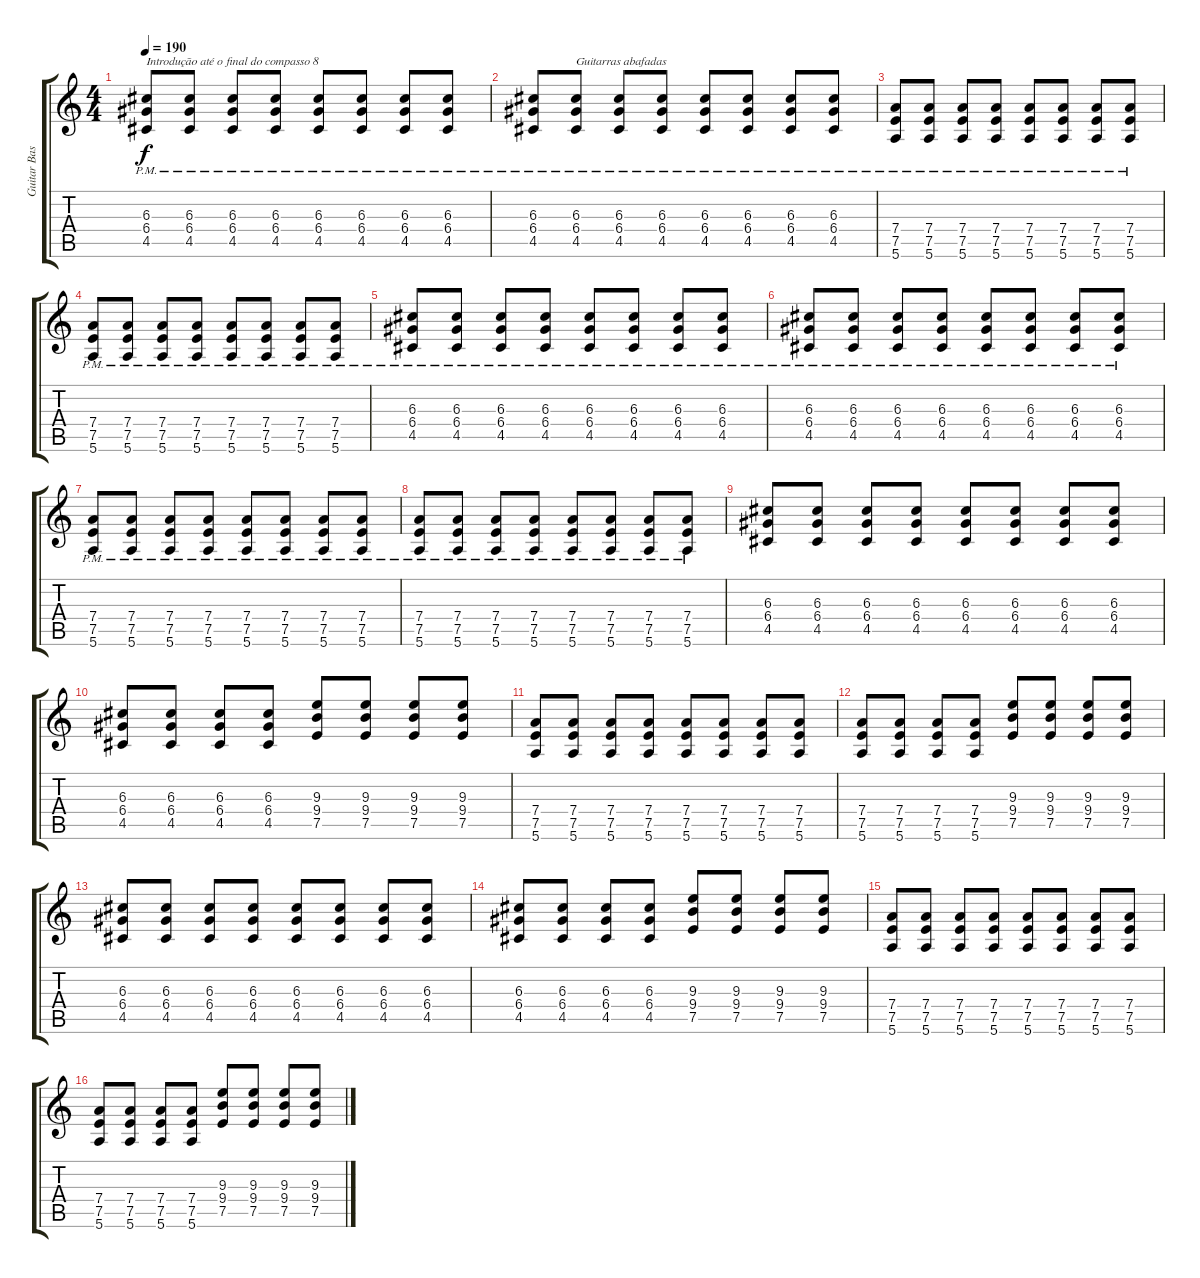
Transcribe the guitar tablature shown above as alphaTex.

\track ("Guitar Base" "Guitar Bas") {instrument distortionguitar}
\staff {score tabs}
\tuning (E4 B3 G3 D3 A2 E2) {hide}
\ts (4 4)
\tempo 190
\clef g2
\ks c
(6.3{pm} 6.4{pm} 4.5{pm}).8{txt "Introdução até o final do compasso 8" dy f instrument distortionguitar} (6.3{pm} 6.4{pm} 4.5{pm}).8 (6.3{pm} 6.4{pm} 4.5{pm}).8 (6.3{pm} 6.4{pm} 4.5{pm}).8 (6.3{pm} 6.4{pm} 4.5{pm}).8 (6.3{pm} 6.4{pm} 4.5{pm}).8 (6.3{pm} 6.4{pm} 4.5{pm}).8 (6.3{pm} 6.4{pm} 4.5{pm}).8 |
(6.3{pm} 6.4{pm} 4.5{pm}).8 (6.3{pm} 6.4{pm} 4.5{pm}).8{txt "Guitarras abafadas"} (6.3{pm} 6.4{pm} 4.5{pm}).8 (6.3{pm} 6.4{pm} 4.5{pm}).8 (6.3{pm} 6.4{pm} 4.5{pm}).8 (6.3{pm} 6.4{pm} 4.5{pm}).8 (6.3{pm} 6.4{pm} 4.5{pm}).8 (6.3{pm} 6.4{pm} 4.5{pm}).8 |
(7.4{pm} 7.5{pm} 5.6).8 (7.4{pm} 7.5{pm} 5.6{pm}).8 (7.4{pm} 7.5{pm} 5.6{pm}).8 (7.4{pm} 7.5{pm} 5.6{pm}).8 (7.4{pm} 7.5{pm} 5.6{pm}).8 (7.4{pm} 7.5{pm} 5.6{pm}).8 (7.4{pm} 7.5{pm} 5.6{pm}).8 (7.4{pm} 7.5{pm} 5.6{pm}).8 |
(7.4{pm} 7.5{pm} 5.6{pm}).8 (7.4{pm} 7.5{pm} 5.6{pm}).8 (7.4{pm} 7.5{pm} 5.6{pm}).8 (7.4{pm} 7.5{pm} 5.6{pm}).8 (7.4{pm} 7.5{pm} 5.6{pm}).8 (7.4{pm} 7.5{pm} 5.6{pm}).8 (7.4{pm} 7.5{pm} 5.6{pm}).8 (7.4{pm} 7.5{pm} 5.6{pm}).8 |
(6.3{pm} 6.4{pm} 4.5).8 (6.3{pm} 6.4{pm} 4.5{pm}).8 (6.3{pm} 6.4{pm} 4.5{pm}).8 (6.3{pm} 6.4{pm} 4.5{pm}).8 (6.3{pm} 6.4{pm} 4.5{pm}).8 (6.3{pm} 6.4{pm} 4.5{pm}).8 (6.3{pm} 6.4{pm} 4.5{pm}).8 (6.3{pm} 6.4{pm} 4.5{pm}).8 |
(6.3{pm} 6.4{pm} 4.5{pm}).8 (6.3{pm} 6.4{pm} 4.5{pm}).8 (6.3{pm} 6.4{pm} 4.5{pm}).8 (6.3{pm} 6.4{pm} 4.5{pm}).8 (6.3{pm} 6.4{pm} 4.5{pm}).8 (6.3{pm} 6.4{pm} 4.5{pm}).8 (6.3{pm} 6.4{pm} 4.5{pm}).8 (6.3{pm} 6.4{pm} 4.5{pm}).8 |
(7.4{pm} 7.5{pm} 5.6{pm}).8 (7.4{pm} 7.5{pm} 5.6{pm}).8 (7.4{pm} 7.5{pm} 5.6{pm}).8 (7.4{pm} 7.5{pm} 5.6{pm}).8 (7.4{pm} 7.5{pm} 5.6{pm}).8 (7.4{pm} 7.5{pm} 5.6{pm}).8 (7.4{pm} 7.5{pm} 5.6{pm}).8 (7.4{pm} 7.5{pm} 5.6{pm}).8 |
(7.4{pm} 7.5{pm} 5.6{pm}).8 (7.4{pm} 7.5{pm} 5.6{pm}).8 (7.4{pm} 7.5{pm} 5.6{pm}).8 (7.4{pm} 7.5{pm} 5.6{pm}).8 (7.4{pm} 7.5{pm} 5.6{pm}).8 (7.4{pm} 7.5{pm} 5.6{pm}).8 (7.4{pm} 7.5{pm} 5.6{pm}).8 (7.4{pm} 7.5{pm} 5.6{pm}).8 |
(6.3 6.4 4.5).8 (6.3 6.4 4.5).8 (6.3 6.4 4.5).8 (6.3 6.4 4.5).8 (6.3 6.4 4.5).8 (6.3 6.4 4.5).8 (6.3 6.4 4.5).8 (6.3 6.4 4.5).8 |
(6.3 6.4 4.5).8 (6.3 6.4 4.5).8 (6.3 6.4 4.5).8 (6.3 6.4 4.5).8 (9.3 9.4 7.5).8 (9.3 9.4 7.5).8 (9.3 9.4 7.5).8 (9.3 9.4 7.5).8 |
(7.4 7.5 5.6).8 (7.4 7.5 5.6).8 (7.4 7.5 5.6).8 (7.4 7.5 5.6).8 (7.4 7.5 5.6).8 (7.4 7.5 5.6).8 (7.4 7.5 5.6).8 (7.4 7.5 5.6).8 |
(7.4 7.5 5.6).8 (7.4 7.5 5.6).8 (7.4 7.5 5.6).8 (7.4 7.5 5.6).8 (9.3 9.4 7.5).8 (9.3 9.4 7.5).8 (9.3 9.4 7.5).8 (9.3 9.4 7.5).8 |
(6.3 6.4 4.5).8 (6.3 6.4 4.5).8 (6.3 6.4 4.5).8 (6.3 6.4 4.5).8 (6.3 6.4 4.5).8 (6.3 6.4 4.5).8 (6.3 6.4 4.5).8 (6.3 6.4 4.5).8 |
(6.3 6.4 4.5).8 (6.3 6.4 4.5).8 (6.3 6.4 4.5).8 (6.3 6.4 4.5).8 (9.3 9.4 7.5).8 (9.3 9.4 7.5).8 (9.3 9.4 7.5).8 (9.3 9.4 7.5).8 |
(7.4 7.5 5.6).8 (7.4 7.5 5.6).8 (7.4 7.5 5.6).8 (7.4 7.5 5.6).8 (7.4 7.5 5.6).8 (7.4 7.5 5.6).8 (7.4 7.5 5.6).8 (7.4 7.5 5.6).8 |
(7.4 7.5 5.6).8 (7.4 7.5 5.6).8 (7.4 7.5 5.6).8 (7.4 7.5 5.6).8 (9.3 9.4 7.5).8 (9.3 9.4 7.5).8 (9.3 9.4 7.5).8 (9.3 9.4 7.5).8
